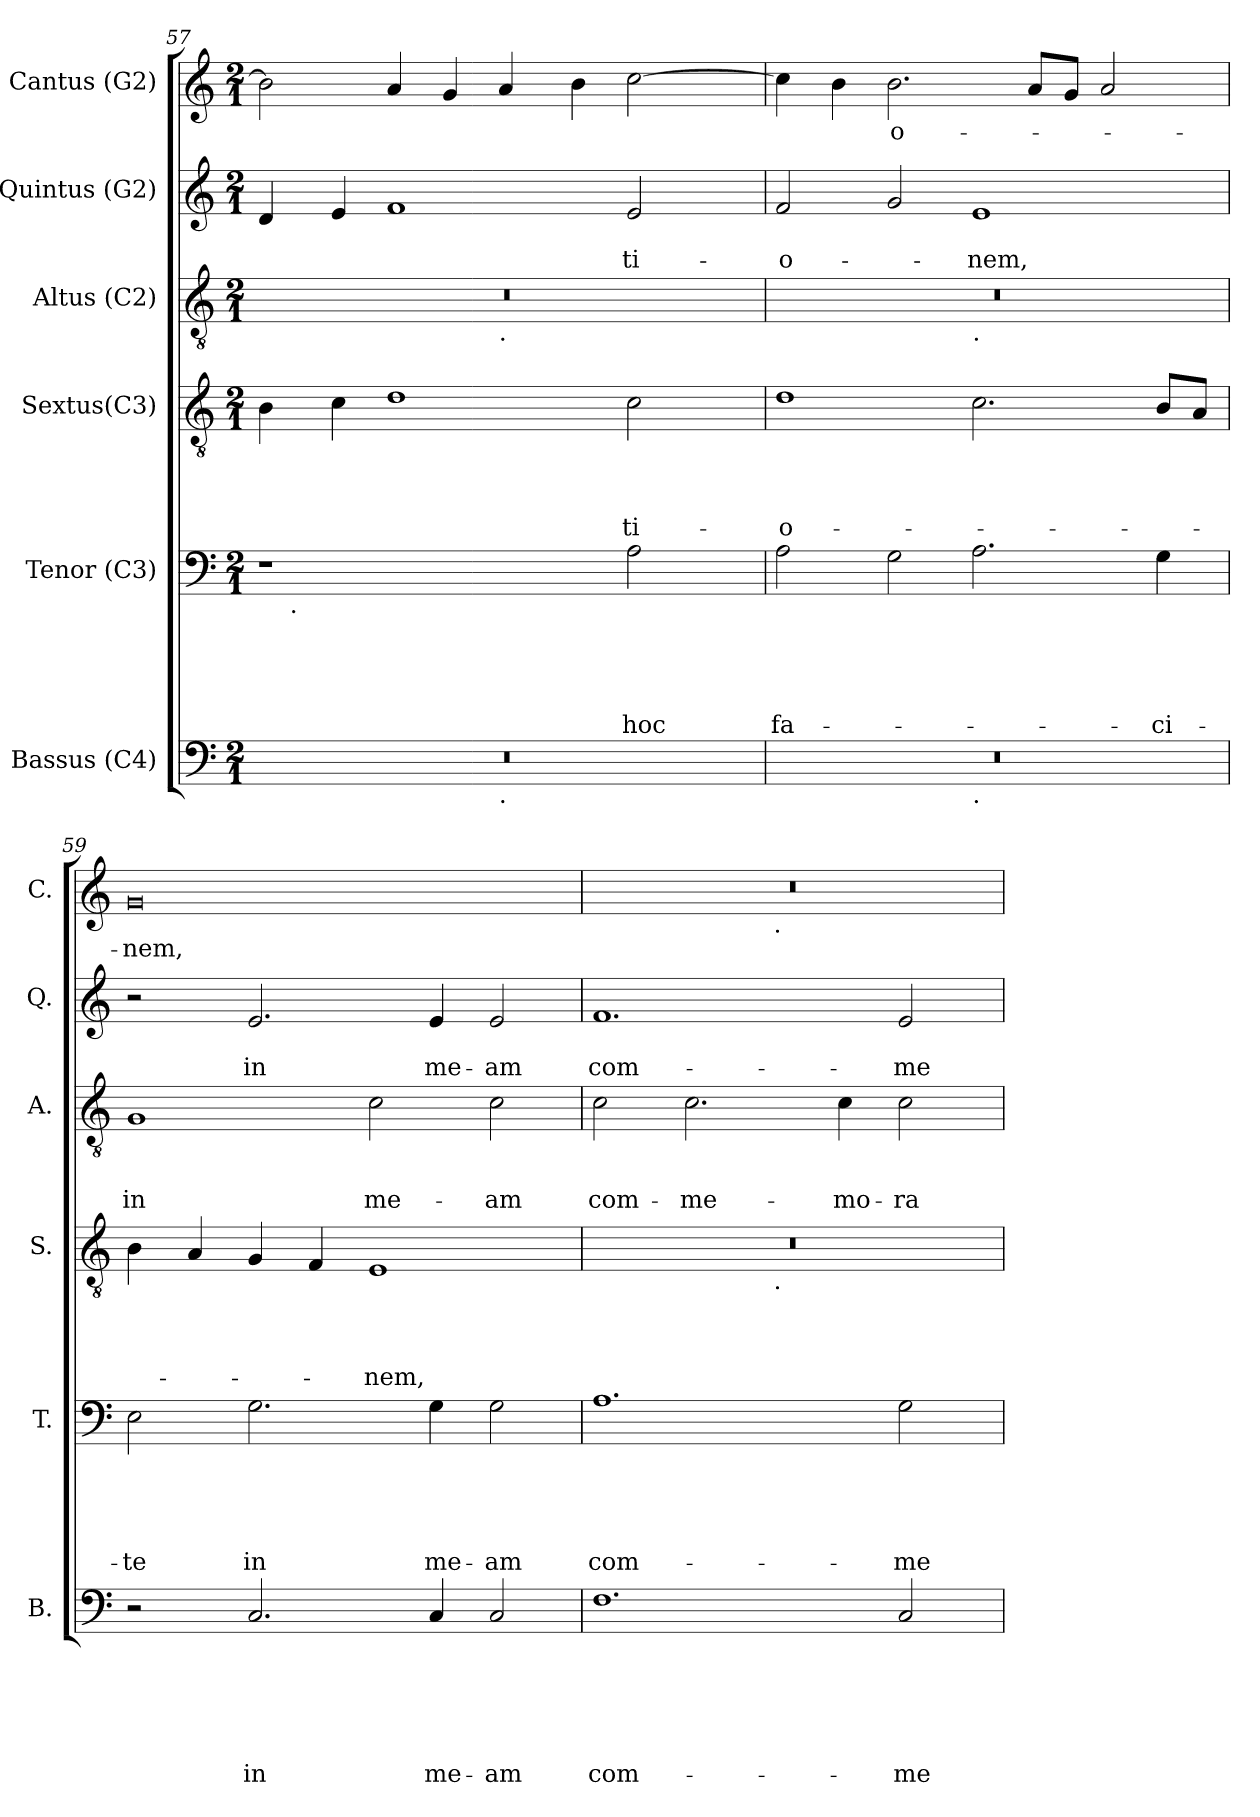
**kern	**text	**text	**text	**text	**text	**text	**kern	**text	**text	**text	**text	**text	**kern	**text	**text	**text	**text	**kern	**text	**text	**text	**kern	**text	**text	**kern	**text
*part6	*part6	*part6	*part6	*part6	*part6	*part6	*part5	*part5	*part5	*part5	*part5	*part5	*part4	*part4	*part4	*part4	*part4	*part3	*part3	*part3	*part3	*part2	*part2	*part2	*part1	*part1
*staff6	*staff6	*staff6	*staff6	*staff6	*staff6	*staff6	*staff5	*staff5	*staff5	*staff5	*staff5	*staff5	*staff4	*staff4	*staff4	*staff4	*staff4	*staff3	*staff3	*staff3	*staff3	*staff2	*staff2	*staff2	*staff1	*staff1
*I"Bassus (C4)	*	*	*	*	*	*	*I"Tenor (C3)	*	*	*	*	*	*I"Sextus(C3)	*	*	*	*	*I"Altus (C2)	*	*	*	*I"Quintus (G2)	*	*	*I"Cantus (G2)	*
*I'B.	*	*	*	*	*	*	*I'T.	*	*	*	*	*	*I'S.	*	*	*	*	*I'A.	*	*	*	*I'Q.	*	*	*I'C.	*
*clefF4	*	*	*	*	*	*	*clefF4	*	*	*	*	*	*clefGv2	*	*	*	*	*clefGv2	*	*	*	*clefG2	*	*	*clefG2	*
*k[]	*	*	*	*	*	*	*k[]	*	*	*	*	*	*k[]	*	*	*	*	*k[]	*	*	*	*k[]	*	*	*k[]	*
*C:	*	*	*	*	*	*	*C:	*	*	*	*	*	*C:	*	*	*	*	*C:	*	*	*	*C:	*	*	*C:	*
*M2/1	*	*	*	*	*	*	*M2/1	*	*	*	*	*	*M2/1	*	*	*	*	*M2/1	*	*	*	*M2/1	*	*	*M2/1	*
=57	=57	=57	=57	=57	=57	=57	=57	=57	=57	=57	=57	=57	=57	=57	=57	=57	=57	=57	=57	=57	=57	=57	=57	=57	=57	=57
*^	*	*	*	*	*	*	*^	*	*	*	*	*	*	*	*	*	*	*^	*	*	*	*	*	*	*	*
0r	1ryy	.	.	.	.	.	.	1r	16.ryy	.	.	.	.	.	4B\	.	.	.	.	0r	1ryy	.	.	.	4d/	.	.	2b\]	.
!	!	!	!	!	!	!	!	!	!LO:TX:b:t=.	!	!	!	!	!	!	!	!	!	!	!	!	!	!	!	!	!	!	!	!
.	.	.	.	.	.	.	.	.	1ryy	.	.	.	.	.	.	.	.	.	.	.	.	.	.	.	.	.	.	.	.
.	.	.	.	.	.	.	.	.	.	.	.	.	.	.	4c\	.	.	.	.	.	.	.	.	.	4e/	.	.	.	.
.	.	.	.	.	.	.	.	.	.	.	.	.	.	.	1d	.	.	.	.	.	.	.	.	.	1f	.	.	4a/	.
.	.	.	.	.	.	.	.	.	.	.	.	.	.	.	.	.	.	.	.	.	.	.	.	.	.	.	.	4g/	.
!	!	!	!	!	!	!	!	!	!	!	!	!	!	!	!	!	!	!	!	!	!LO:TX:b:t=.	!	!	!	!	!	!	!	!
!	!LO:TX:b:t=.	!	!	!	!	!	!	!	!	!	!	!	!	!	!	!	!	!	!	!	!	!	!	!	!	!	!	!	!
.	1ryy	.	.	.	.	.	.	2ryy	.	.	.	.	.	.	.	.	.	.	.	.	1ryy	.	.	.	.	.	.	4a/	.
.	.	.	.	.	.	.	.	.	2ryy	.	.	.	.	.	.	.	.	.	.	.	.	.	.	.	.	.	.	.	.
.	.	.	.	.	.	.	.	.	.	.	.	.	.	.	.	.	.	.	.	.	.	.	.	.	.	.	.	4b\	.
!	!	!	!	!	!	!	!	!	!	!	!	!	!	!LO:LY:b	!	!	!	!	!LO:LY:b	!	!	!	!	!	!	!	!LO:LY:b	!	!
.	.	.	.	.	.	.	.	2A\	.	.	.	.	.	hoc	2c\	.	.	.	-ti-	.	.	.	.	.	2e/	.	-ti-	[>2cc\	.
.	.	.	.	.	.	.	.	.	4ryy	.	.	.	.	.	.	.	.	.	.	.	.	.	.	.	.	.	.	.	.
.	.	.	.	.	.	.	.	.	8ryy	.	.	.	.	.	.	.	.	.	.	.	.	.	.	.	.	.	.	.	.
.	.	.	.	.	.	.	.	.	32ryy	.	.	.	.	.	.	.	.	.	.	.	.	.	.	.	.	.	.	.	.
=58	=58	=58	=58	=58	=58	=58	=58	=58	=58	=58	=58	=58	=58	=58	=58	=58	=58	=58	=58	=58	=58	=58	=58	=58	=58	=58	=58	=58	=58
!	!	!	!	!	!	!	!	!	!	!	!	!	!	!LO:LY:b	!	!	!	!	!LO:LY:b:rj	!	!	!	!	!	!	!	!LO:LY:b	!	!
*	*	*	*	*	*	*	*	*v	*v	*	*	*	*	*	*	*	*	*	*	*	*	*	*	*	*	*	*	*	*
0r	1ryy	.	.	.	.	.	.	2A\	.	.	.	.	fa-	1d	.	.	.	-o-	0r	1ryy	.	.	.	2f/	.	-o-	4cc\]	.
.	.	.	.	.	.	.	.	.	.	.	.	.	.	.	.	.	.	.	.	.	.	.	.	.	.	.	4b\	.
!	!	!	!	!	!	!	!	!	!	!	!	!	!	!	!	!	!	!	!	!	!	!	!	!	!	!	!	!LO:LY:b
.	.	.	.	.	.	.	.	2G\	.	.	.	.	.	.	.	.	.	.	.	.	.	.	.	2g/	.	.	2.b\	-o-
!	!	!	!	!	!	!	!	!	!	!	!	!	!	!	!	!	!	!	!	!LO:TX:b:t=.	!	!	!	!	!	!	!	!
!	!LO:TX:b:t=.	!	!	!	!	!	!	!	!	!	!	!	!	!	!	!	!	!	!	!	!	!	!	!	!	!	!	!
!	!	!	!	!	!	!	!	!	!	!	!	!	!	!	!	!	!	!	!	!	!	!	!	!	!	!LO:LY:b	!	!
.	1ryy	.	.	.	.	.	.	2.A\	.	.	.	.	.	2.c\	.	.	.	.	.	1ryy	.	.	.	1e	.	-nem,	.	.
.	.	.	.	.	.	.	.	.	.	.	.	.	.	.	.	.	.	.	.	.	.	.	.	.	.	.	8a/L	.
.	.	.	.	.	.	.	.	.	.	.	.	.	.	.	.	.	.	.	.	.	.	.	.	.	.	.	8g/J	.
.	.	.	.	.	.	.	.	.	.	.	.	.	.	.	.	.	.	.	.	.	.	.	.	.	.	.	2a/	.
!	!	!	!	!	!	!	!	!	!	!	!	!	!LO:LY:b	!	!	!	!	!	!	!	!	!	!	!	!	!	!	!
.	.	.	.	.	.	.	.	4G\	.	.	.	.	-ci-	8B/L	.	.	.	.	.	.	.	.	.	.	.	.	.	.
.	.	.	.	.	.	.	.	.	.	.	.	.	.	8A/J	.	.	.	.	.	.	.	.	.	.	.	.	.	.
=59	=59	=59	=59	=59	=59	=59	=59	=59	=59	=59	=59	=59	=59	=59	=59	=59	=59	=59	=59	=59	=59	=59	=59	=59	=59	=59	=59	=59
!	!	!	!	!	!	!	!	!	!	!	!	!	!LO:LY:b	!	!	!	!	!	!	!	!	!	!LO:LY:b	!	!	!	!	!LO:LY:b
*v	*v	*	*	*	*	*	*	*	*	*	*	*	*	*	*	*	*	*	*v	*v	*	*	*	*	*	*	*	*
2r	.	.	.	.	.	.	2E\	.	.	.	.	-te	4B\	.	.	.	.	1G	.	.	in	2r	.	.	0g	-nem,
.	.	.	.	.	.	.	.	.	.	.	.	.	4A/	.	.	.	.	.	.	.	.	.	.	.	.	.
!	!	!	!	!	!	!LO:LY:b	!	!	!	!	!	!LO:LY:b	!	!	!	!	!	!	!	!	!	!	!	!LO:LY:b	!	!
2.C/	.	.	.	.	.	in	2.G\	.	.	.	.	in	4G/	.	.	.	.	.	.	.	.	2.e/	.	in	.	.
.	.	.	.	.	.	.	.	.	.	.	.	.	4F/	.	.	.	.	.	.	.	.	.	.	.	.	.
!	!	!	!	!	!	!	!	!	!	!	!	!	!	!	!	!	!LO:LY:b	!	!	!	!LO:LY:b	!	!	!	!	!
.	.	.	.	.	.	.	.	.	.	.	.	.	1E	.	.	.	-nem,	2c\	.	.	me-	.	.	.	.	.
!	!	!	!	!	!	!LO:LY:b	!	!	!	!	!	!LO:LY:b	!	!	!	!	!	!	!	!	!	!	!	!LO:LY:b	!	!
4C/	.	.	.	.	.	me-	4G\	.	.	.	.	me-	.	.	.	.	.	.	.	.	.	4e/	.	me-	.	.
!	!	!	!	!	!	!LO:LY:b:rj	!	!	!	!	!	!LO:LY:b:rj	!	!	!	!	!	!	!	!	!LO:LY:b	!	!	!LO:LY:b:rj	!	!
2C/	.	.	.	.	.	-am	2G\	.	.	.	.	-am	.	.	.	.	.	2c\	.	.	-am	2e/	.	-am	.	.
=60	=60	=60	=60	=60	=60	=60	=60	=60	=60	=60	=60	=60	=60	=60	=60	=60	=60	=60	=60	=60	=60	=60	=60	=60	=60	=60
!	!	!	!	!	!	!LO:LY:b	!	!	!	!	!	!LO:LY:b	!	!	!	!	!	!	!	!	!LO:LY:b	!	!	!LO:LY:b	!	!
*	*	*	*	*	*	*	*	*	*	*	*	*	*^	*	*	*	*	*	*	*	*	*	*	*	*^	*
1.F	.	.	.	.	.	com-	1.A	.	.	.	.	com-	0r	2ryy	.	.	.	.	2c\	.	.	com-	1.f	.	com-	0r	2ryy	.
!	!	!	!	!	!	!	!	!	!	!	!	!	!	!	!	!	!	!	!	!	!	!LO:LY:b	!	!	!	!	!	!
.	.	.	.	.	.	.	.	.	.	.	.	.	.	4...ryy	.	.	.	.	2.c\	.	.	-me-	.	.	.	.	4...ryy	.
!	!	!	!	!	!	!	!	!	!	!	!	!	!	!	!	!	!	!	!	!	!	!	!	!	!	!	!LO:TX:b:t=.	!
!	!	!	!	!	!	!	!	!	!	!	!	!	!	!LO:TX:b:t=.	!	!	!	!	!	!	!	!	!	!	!	!	!	!
.	.	.	.	.	.	.	.	.	.	.	.	.	.	1ryy	.	.	.	.	.	.	.	.	.	.	.	.	1ryy	.
!	!	!	!	!	!	!	!	!	!	!	!	!	!	!	!	!	!	!	!	!	!	!LO:LY:b	!	!	!	!	!	!
.	.	.	.	.	.	.	.	.	.	.	.	.	.	.	.	.	.	.	4c\	.	.	-mo-	.	.	.	.	.	.
!	!	!	!	!	!	!LO:LY:b	!	!	!	!	!	!LO:LY:b	!	!	!	!	!	!	!	!	!	!LO:LY:b:rj	!	!	!LO:LY:b	!	!	!
2C/	.	.	.	.	.	-me-	2G\	.	.	.	.	-me-	.	.	.	.	.	.	2c\	.	.	-ra-	2e/	.	-me-	.	.	.
.	.	.	.	.	.	.	.	.	.	.	.	.	.	32ryy	.	.	.	.	.	.	.	.	.	.	.	.	32ryy	.
*	*	*	*	*	*	*	*	*	*	*	*	*	*v	*v	*	*	*	*	*	*	*	*	*	*	*	*v	*v	*
=	=	=	=	=	=	=	=	=	=	=	=	=	=	=	=	=	=	=	=	=	=	=	=	=	=	=
*-	*-	*-	*-	*-	*-	*-	*-	*-	*-	*-	*-	*-	*-	*-	*-	*-	*-	*-	*-	*-	*-	*-	*-	*-	*-	*-
